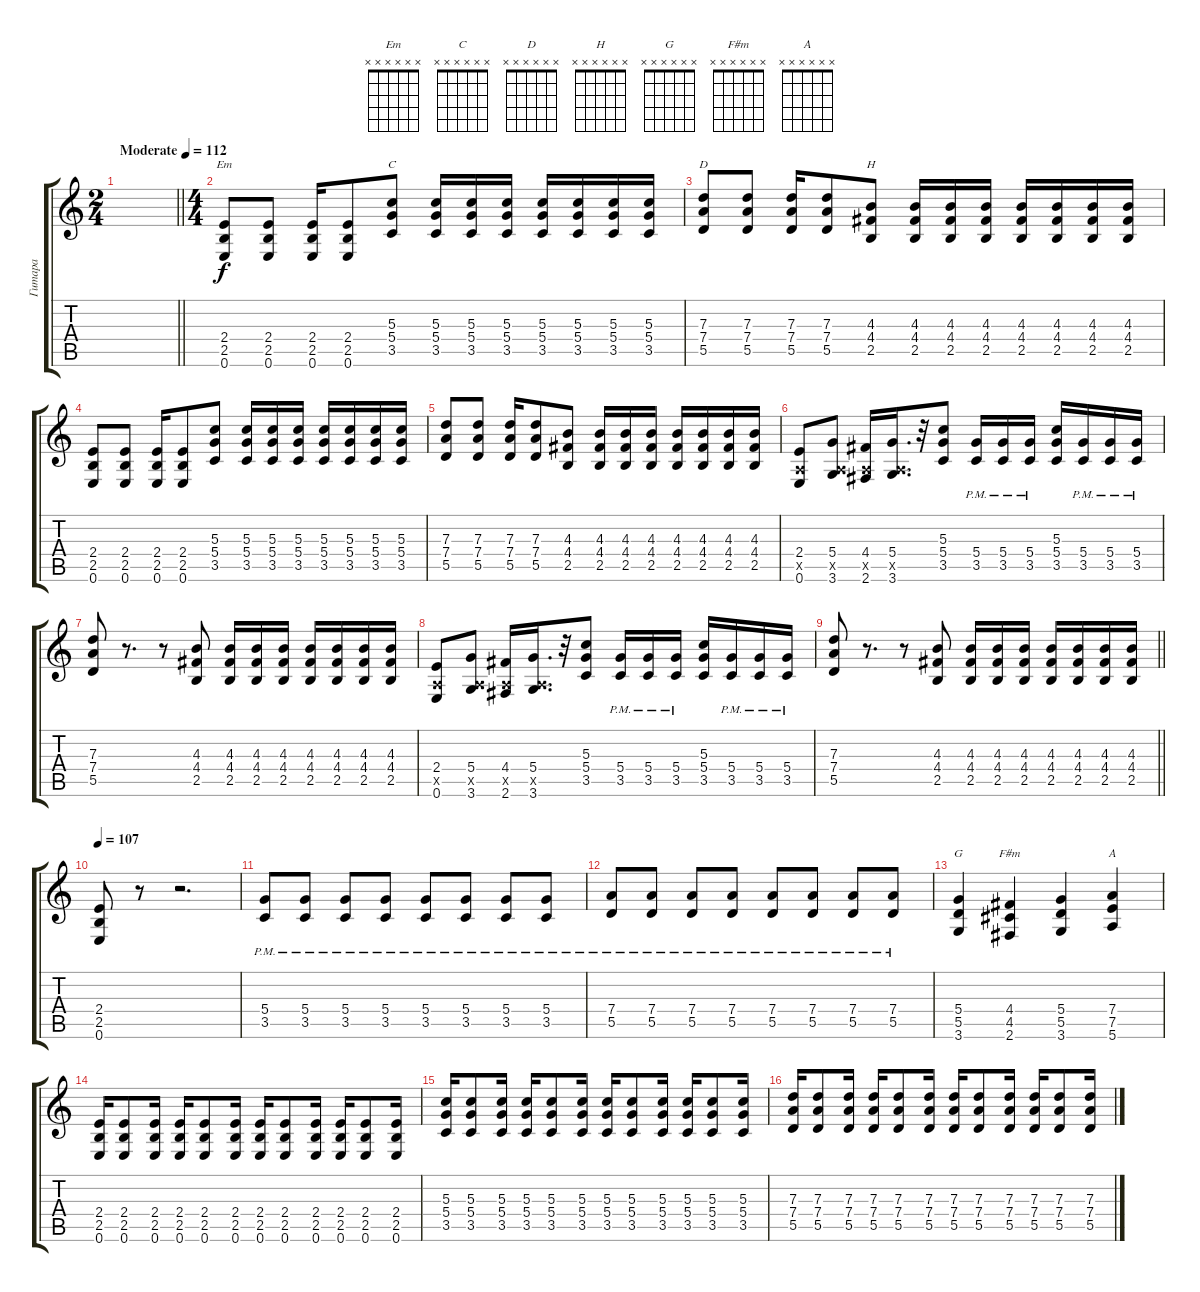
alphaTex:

\track ("Гитара" "Гитара") {instrument distortionguitar}
\staff {score tabs}
\tuning (E4 B3 G3 D3 A2 E2) {hide}
\chord ("Em" x x x x x x)
\chord ("C" x x x x x x)
\chord ("D" x x x x x x)
\chord ("H" x x x x x x)
\chord ("G" x x x x x x)
\chord ("F#m" x x x x x x)
\chord ("A" x x x x x x)
\ts (2 4)
\tempo (112 "Moderate")
\clef g2
\barLineRight lightlight
\ks c
|
\ts (4 4)
\section ("" "")
(2.4 2.5 0.6).8{ch "Em"} (2.4 2.5 0.6).8 (2.4 2.5 0.6).16 (2.4 2.5 0.6).8 (5.3 5.4 3.5).8{ch "C"} (5.3 5.4 3.5).16 (5.3 5.4 3.5).16 (5.3 5.4 3.5).16 (5.3 5.4 3.5).16 (5.3 5.4 3.5).16 (5.3 5.4 3.5).16 (5.3 5.4 3.5).16 |
(7.3 7.4 5.5).8{ch "D"} (7.3 7.4 5.5).8 (7.3 7.4 5.5).16 (7.3 7.4 5.5).8 (4.3 4.4 2.5).8{ch "H"} (4.3 4.4 2.5).16 (4.3 4.4 2.5).16 (4.3 4.4 2.5).16 (4.3 4.4 2.5).16 (4.3 4.4 2.5).16 (4.3 4.4 2.5).16 (4.3 4.4 2.5).16 |
(2.4 2.5 0.6).8 (2.4 2.5 0.6).8 (2.4 2.5 0.6).16 (2.4 2.5 0.6).8 (5.3 5.4 3.5).8 (5.3 5.4 3.5).16 (5.3 5.4 3.5).16 (5.3 5.4 3.5).16 (5.3 5.4 3.5).16 (5.3 5.4 3.5).16 (5.3 5.4 3.5).16 (5.3 5.4 3.5).16 |
(7.3 7.4 5.5).8 (7.3 7.4 5.5).8 (7.3 7.4 5.5).16 (7.3 7.4 5.5).8 (4.3 4.4 2.5).8 (4.3 4.4 2.5).16 (4.3 4.4 2.5).16 (4.3 4.4 2.5).16 (4.3 4.4 2.5).16 (4.3 4.4 2.5).16 (4.3 4.4 2.5).16 (4.3 4.4 2.5).16 |
(2.4 0.5{x} 0.6).8 (5.4 0.5{x} 3.6).8 (4.4 0.5{x} 2.6).16 (5.4 0.5{x} 3.6).16{d} r.32 (5.3 5.4 3.5).8 (5.4{pm} 3.5{pm}).16 (5.4{pm} 3.5{pm}).16 (5.4{pm} 3.5{pm}).16 (5.3 5.4 3.5).16 (5.4{pm} 3.5{pm}).16 (5.4{pm} 3.5{pm}).16 (5.4{pm} 3.5{pm}).16 |
(7.3 7.4 5.5).8 r.8{d} r.8 (4.3 4.4 2.5).8 (4.3 4.4 2.5).16 (4.3 4.4 2.5).16 (4.3 4.4 2.5).16 (4.3 4.4 2.5).16 (4.3 4.4 2.5).16 (4.3 4.4 2.5).16 (4.3 4.4 2.5).16 |
(2.4 0.5{x} 0.6).8 (5.4 0.5{x} 3.6).8 (4.4 0.5{x} 2.6).16 (5.4 0.5{x} 3.6).16{d} r.32 (5.3 5.4 3.5).8 (5.4{pm} 3.5{pm}).16 (5.4{pm} 3.5{pm}).16 (5.4{pm} 3.5{pm}).16 (5.3 5.4 3.5).16 (5.4{pm} 3.5{pm}).16 (5.4{pm} 3.5{pm}).16 (5.4{pm} 3.5{pm}).16 |
\barLineRight lightlight
(7.3 7.4 5.5).8 r.8{d} r.8 (4.3 4.4 2.5).8 (4.3 4.4 2.5).16 (4.3 4.4 2.5).16 (4.3 4.4 2.5).16 (4.3 4.4 2.5).16 (4.3 4.4 2.5).16 (4.3 4.4 2.5).16 (4.3 4.4 2.5).16 |
\section ("" "")
\tempo 107
(2.4 2.5 0.6).8 r.8 r.2{d} |
(5.4{pm} 3.5{pm}).8 (5.4{pm} 3.5{pm}).8 (5.4{pm} 3.5{pm}).8 (5.4{pm} 3.5{pm}).8 (5.4{pm} 3.5{pm}).8 (5.4{pm} 3.5{pm}).8 (5.4{pm} 3.5{pm}).8 (5.4{pm} 3.5{pm}).8 |
(7.4{pm} 5.5{pm}).8 (7.4{pm} 5.5{pm}).8 (7.4{pm} 5.5{pm}).8 (7.4{pm} 5.5{pm}).8 (7.4{pm} 5.5{pm}).8 (7.4{pm} 5.5{pm}).8 (7.4{pm} 5.5{pm}).8 (7.4{pm} 5.5{pm}).8 |
(5.4 5.5 3.6).4{ch "G"} (4.4 4.5 2.6).4{ch "F#m"} (5.4 5.5 3.6).4 (7.4 7.5 5.6).4{ch "A"} |
(2.4 2.5 0.6).16 (2.4 2.5 0.6).8 (2.4 2.5 0.6).16 (2.4 2.5 0.6).16 (2.4 2.5 0.6).8 (2.4 2.5 0.6).16 (2.4 2.5 0.6).16 (2.4 2.5 0.6).8 (2.4 2.5 0.6).16 (2.4 2.5 0.6).16 (2.4 2.5 0.6).8 (2.4 2.5 0.6).16 |
(5.3 5.4 3.5).16 (5.3 5.4 3.5).8 (5.3 5.4 3.5).16 (5.3 5.4 3.5).16 (5.3 5.4 3.5).8 (5.3 5.4 3.5).16 (5.3 5.4 3.5).16 (5.3 5.4 3.5).8 (5.3 5.4 3.5).16 (5.3 5.4 3.5).16 (5.3 5.4 3.5).8 (5.3 5.4 3.5).16 |
(7.3 7.4 5.5).16 (7.3 7.4 5.5).8 (7.3 7.4 5.5).16 (7.3 7.4 5.5).16 (7.3 7.4 5.5).8 (7.3 7.4 5.5).16 (7.3 7.4 5.5).16 (7.3 7.4 5.5).8 (7.3 7.4 5.5).16 (7.3 7.4 5.5).16 (7.3 7.4 5.5).8 (7.3 7.4 5.5).16
